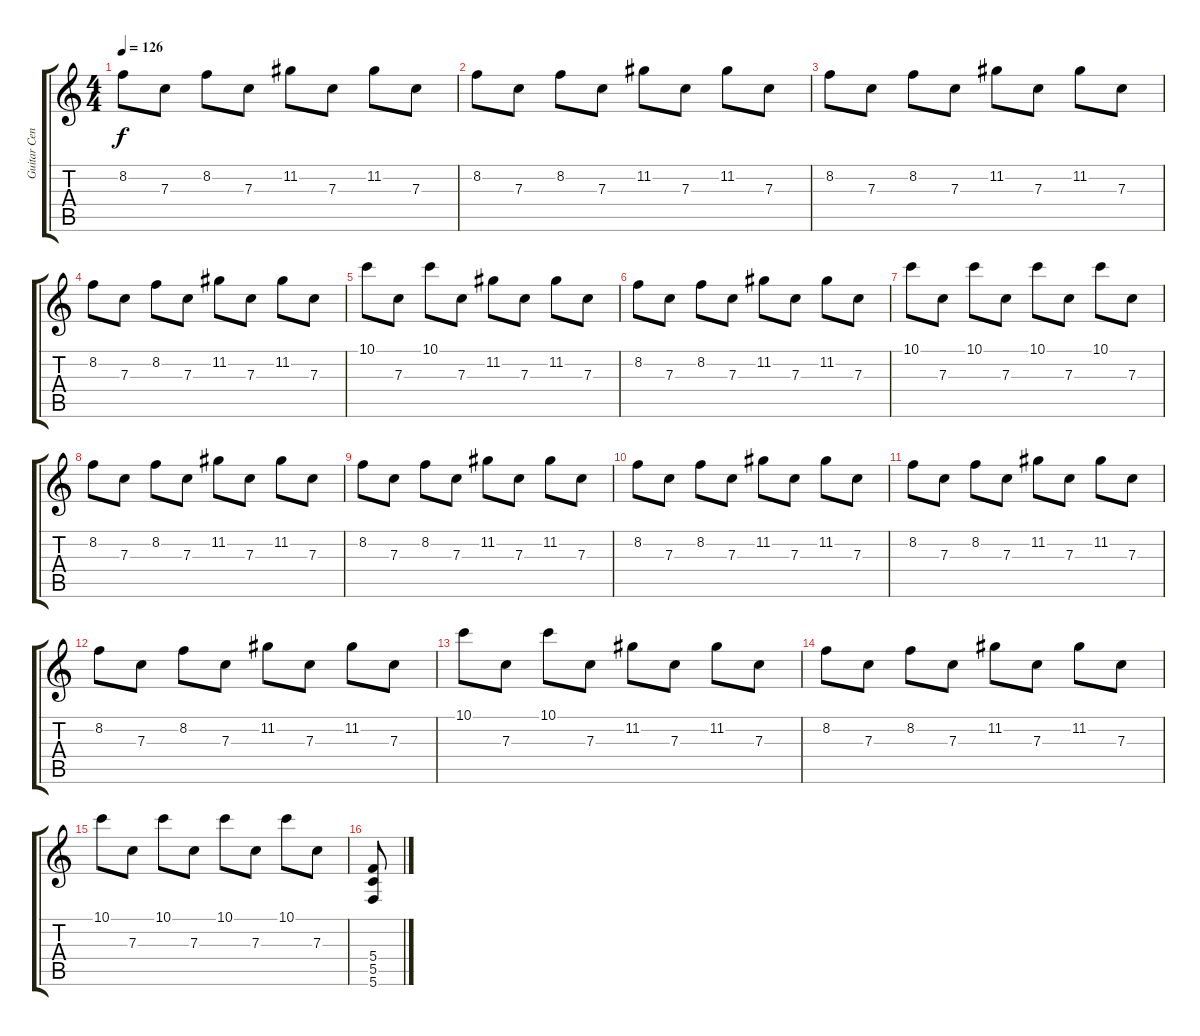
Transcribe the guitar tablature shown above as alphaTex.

\track ("Guitar Centre" "Guitar Cen") {instrument distortionguitar}
\staff {score tabs}
\tuning (D4 A3 F3 C3 G2 C2) {hide}
\ts (4 4)
\tempo 126
\clef g2
\ks c
8.2.8{dy f} 7.3.8 8.2.8 7.3.8 11.2.8 7.3.8 11.2.8 7.3.8 |
8.2.8 7.3.8 8.2.8 7.3.8 11.2.8 7.3.8 11.2.8 7.3.8 |
8.2.8 7.3.8 8.2.8 7.3.8 11.2.8 7.3.8 11.2.8 7.3.8 |
8.2.8 7.3.8 8.2.8 7.3.8 11.2.8 7.3.8 11.2.8 7.3.8 |
10.1.8 7.3.8 10.1.8 7.3.8 11.2.8 7.3.8 11.2.8 7.3.8 |
8.2.8 7.3.8 8.2.8 7.3.8 11.2.8 7.3.8 11.2.8 7.3.8 |
10.1.8 7.3.8 10.1.8 7.3.8 10.1.8 7.3.8 10.1.8 7.3.8 |
8.2.8 7.3.8 8.2.8 7.3.8 11.2.8 7.3.8 11.2.8 7.3.8 |
8.2.8 7.3.8 8.2.8 7.3.8 11.2.8 7.3.8 11.2.8 7.3.8 |
8.2.8 7.3.8 8.2.8 7.3.8 11.2.8 7.3.8 11.2.8 7.3.8 |
8.2.8 7.3.8 8.2.8 7.3.8 11.2.8 7.3.8 11.2.8 7.3.8 |
8.2.8 7.3.8 8.2.8 7.3.8 11.2.8 7.3.8 11.2.8 7.3.8 |
10.1.8 7.3.8 10.1.8 7.3.8 11.2.8 7.3.8 11.2.8 7.3.8 |
8.2.8 7.3.8 8.2.8 7.3.8 11.2.8 7.3.8 11.2.8 7.3.8 |
10.1.8 7.3.8 10.1.8 7.3.8 10.1.8 7.3.8 10.1.8 7.3.8 |
(5.4 5.5 5.6).8
